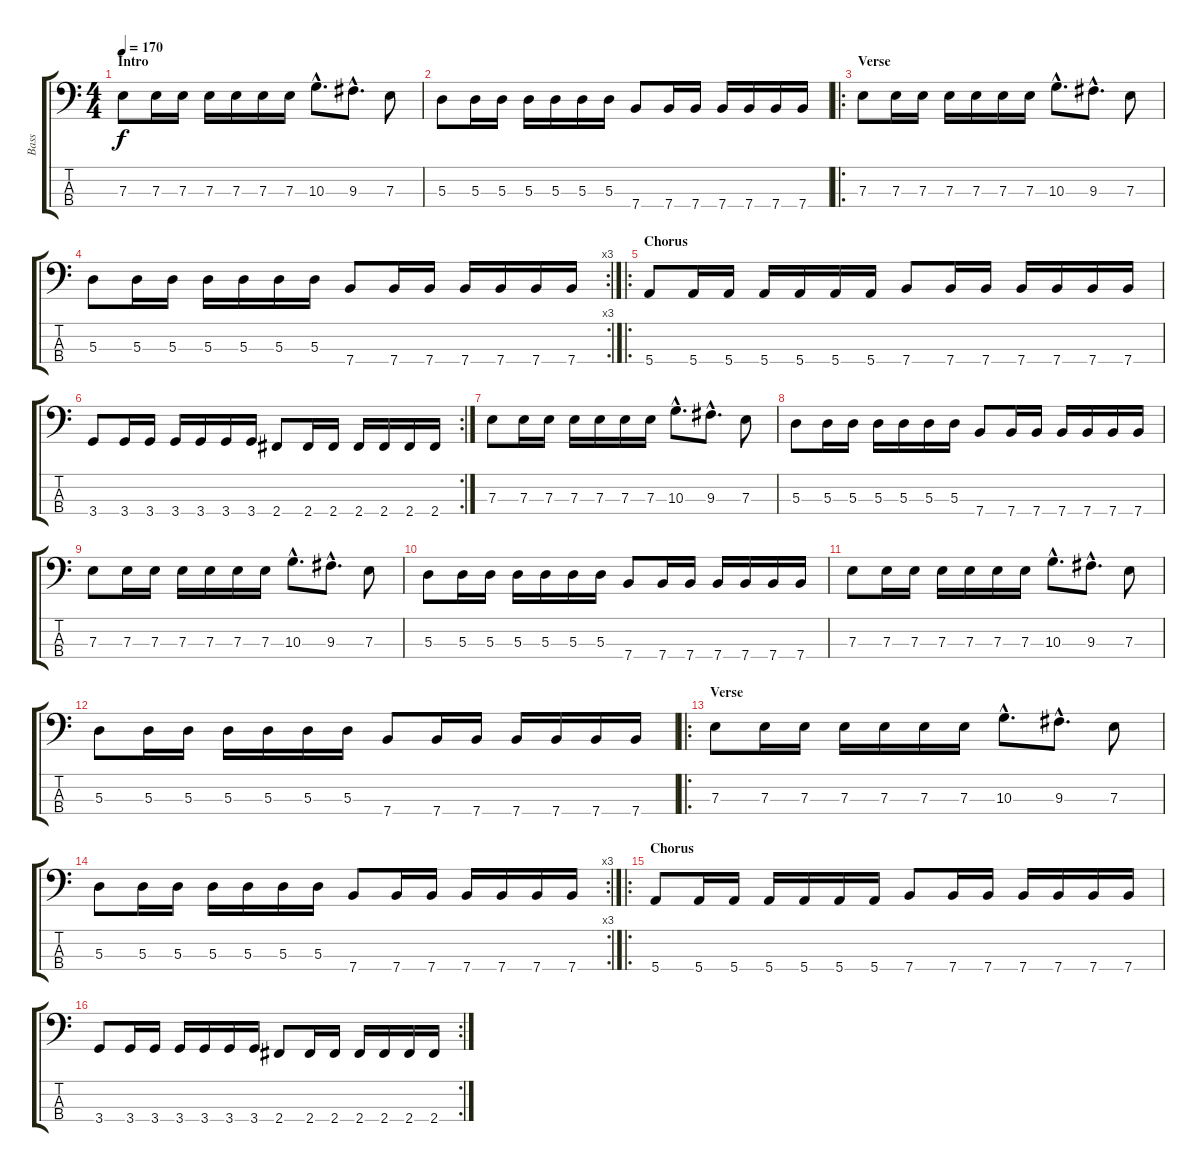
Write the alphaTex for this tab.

\track ("Bass" "Bass") {instrument electricbasspick}
\staff {score tabs}
\tuning (G2 D2 A1 E1) {hide}
\ts (4 4)
\section ("" "Intro")
\tempo 170
\clef f4
\ks c
7.3.8{dy f instrument electricbasspick} 7.3.16 7.3.16 7.3.16 7.3.16 7.3.16 7.3.16 10.3{hac}.8{d} 9.3{hac}.8{d} 7.3.8 |
5.3.8 5.3.16 5.3.16 5.3.16 5.3.16 5.3.16 5.3.16 7.4.8 7.4.16 7.4.16 7.4.16 7.4.16 7.4.16 7.4.16 |
\ro
\section ("" "Verse")
7.3.8 7.3.16 7.3.16 7.3.16 7.3.16 7.3.16 7.3.16 10.3{hac}.8{d} 9.3{hac}.8{d} 7.3.8 |
\rc 3
5.3.8 5.3.16 5.3.16 5.3.16 5.3.16 5.3.16 5.3.16 7.4.8 7.4.16 7.4.16 7.4.16 7.4.16 7.4.16 7.4.16 |
\ro
\section ("" "Chorus")
5.4.8 5.4.16 5.4.16 5.4.16 5.4.16 5.4.16 5.4.16 7.4.8 7.4.16 7.4.16 7.4.16 7.4.16 7.4.16 7.4.16 |
\rc 2
3.4.8 3.4.16 3.4.16 3.4.16 3.4.16 3.4.16 3.4.16 2.4.8 2.4.16 2.4.16 2.4.16 2.4.16 2.4.16 2.4.16 |
7.3.8 7.3.16 7.3.16 7.3.16 7.3.16 7.3.16 7.3.16 10.3{hac}.8{d} 9.3{hac}.8{d} 7.3.8 |
5.3.8 5.3.16 5.3.16 5.3.16 5.3.16 5.3.16 5.3.16 7.4.8 7.4.16 7.4.16 7.4.16 7.4.16 7.4.16 7.4.16 |
7.3.8 7.3.16 7.3.16 7.3.16 7.3.16 7.3.16 7.3.16 10.3{hac}.8{d} 9.3{hac}.8{d} 7.3.8 |
5.3.8 5.3.16 5.3.16 5.3.16 5.3.16 5.3.16 5.3.16 7.4.8 7.4.16 7.4.16 7.4.16 7.4.16 7.4.16 7.4.16 |
7.3.8 7.3.16 7.3.16 7.3.16 7.3.16 7.3.16 7.3.16 10.3{hac}.8{d} 9.3{hac}.8{d} 7.3.8 |
5.3.8 5.3.16 5.3.16 5.3.16 5.3.16 5.3.16 5.3.16 7.4.8 7.4.16 7.4.16 7.4.16 7.4.16 7.4.16 7.4.16 |
\ro
\section ("" "Verse")
7.3.8 7.3.16 7.3.16 7.3.16 7.3.16 7.3.16 7.3.16 10.3{hac}.8{d} 9.3{hac}.8{d} 7.3.8 |
\rc 3
5.3.8 5.3.16 5.3.16 5.3.16 5.3.16 5.3.16 5.3.16 7.4.8 7.4.16 7.4.16 7.4.16 7.4.16 7.4.16 7.4.16 |
\ro
\section ("" "Chorus")
5.4.8 5.4.16 5.4.16 5.4.16 5.4.16 5.4.16 5.4.16 7.4.8 7.4.16 7.4.16 7.4.16 7.4.16 7.4.16 7.4.16 |
\rc 2
3.4.8 3.4.16 3.4.16 3.4.16 3.4.16 3.4.16 3.4.16 2.4.8 2.4.16 2.4.16 2.4.16 2.4.16 2.4.16 2.4.16
